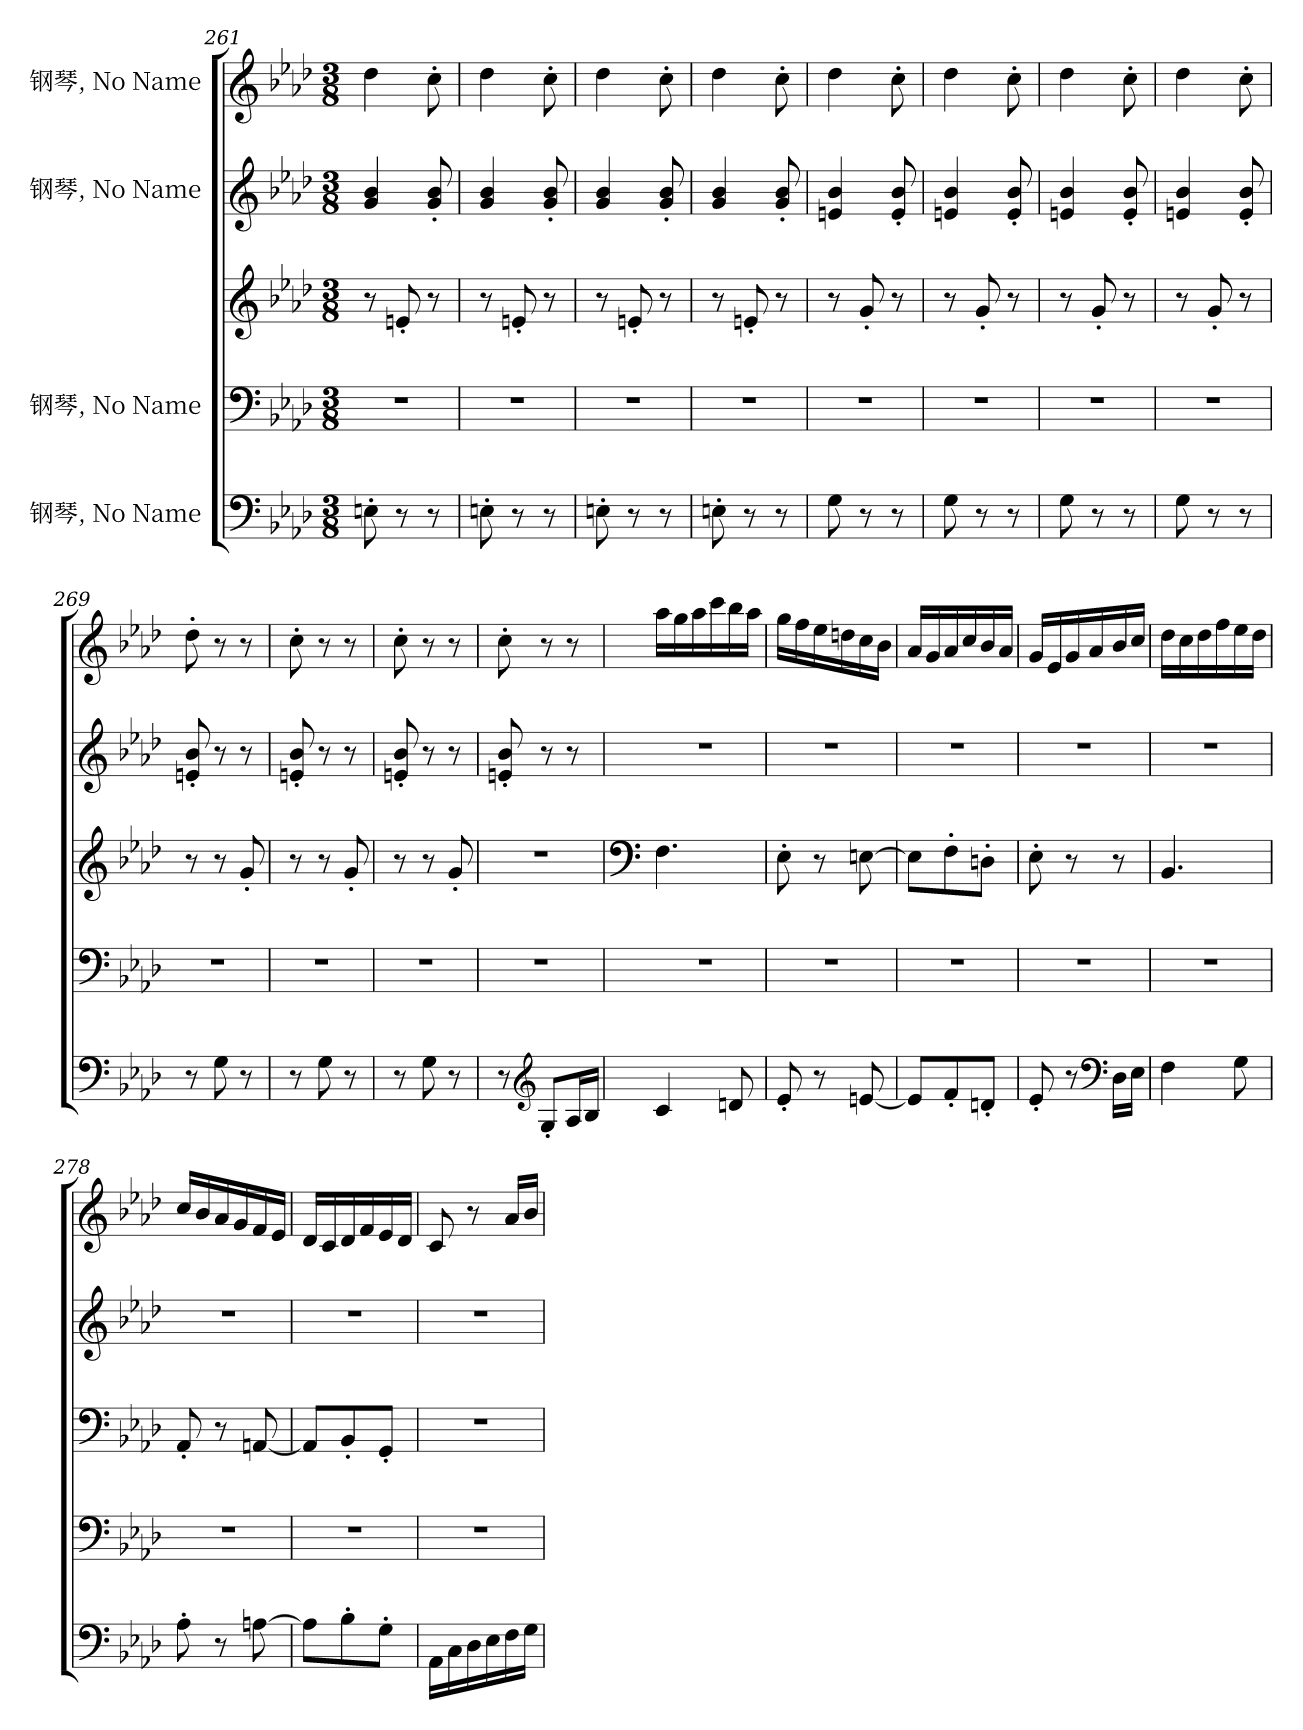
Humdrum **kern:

**kern	**kern	**kern	**kern	**kern
*part4	*part3	*part3	*part2	*part1
*staff5	*staff4	*staff3	*staff2	*staff1
*I"钢琴, No Name	*I"钢琴, No Name	*	*I"钢琴, No Name	*I"钢琴, No Name
*clefF4	*clefF4	*clefG2	*clefG2	*clefG2
*k[b-e-a-d-]	*k[b-e-a-d-]	*k[b-e-a-d-]	*k[b-e-a-d-]	*k[b-e-a-d-]
*M3/8	*M3/8	*M3/8	*M3/8	*M3/8
*MM134	*MM134	*MM134	*MM134	*MM134
=261	=261	=261	=261	=261
8En'\	4.r	8r	4g/ 4b-/	4dd-\
8r	.	8en'/	.	.
8r	.	8r	8g/' 8b-/'	8cc'\
!!LO:LB:g=z
=262	=262	=262	=262	=262
8En'\	4.r	8r	4g/ 4b-/	4dd-\
8r	.	8en'/	.	.
8r	.	8r	8g/' 8b-/'	8cc'\
=263	=263	=263	=263	=263
8En'\	4.r	8r	4g/ 4b-/	4dd-\
8r	.	8en'/	.	.
8r	.	8r	8g/' 8b-/'	8cc'\
=264	=264	=264	=264	=264
8En'\	4.r	8r	4g/ 4b-/	4dd-\
8r	.	8en'/	.	.
8r	.	8r	8g/' 8b-/'	8cc'\
=265	=265	=265	=265	=265
*	*	*	*	*MM134
8G\	4.r	8r	4en/ 4b-/	4dd-\
8r	.	8g'/	.	.
8r	.	8r	8e/' 8b-/'	8cc'\
=266	=266	=266	=266	=266
8G\	4.r	8r	4en/ 4b-/	4dd-\
8r	.	8g'/	.	.
8r	.	8r	8e/' 8b-/'	8cc'\
=267	=267	=267	=267	=267
8G\	4.r	8r	4en/ 4b-/	4dd-\
8r	.	8g'/	.	.
8r	.	8r	8e/' 8b-/'	8cc'\
=268	=268	=268	=268	=268
8G\	4.r	8r	4en/ 4b-/	4dd-\
8r	.	8g'/	.	.
8r	.	8r	8e/' 8b-/'	8cc'\
!!LO:PB:g=z
=269	=269	=269	=269	=269
8r	4.r	8r	8en/' 8b-/'	8dd-'\
8G\	.	8r	8r	8r
8r	.	8g'/	8r	8r
=270	=270	=270	=270	=270
8r	4.r	8r	8en/' 8b-/'	8cc'\
8G\	.	8r	8r	8r
8r	.	8g'/	8r	8r
=271	=271	=271	=271	=271
8r	4.r	8r	8en/' 8b-/'	8cc'\
8G\	.	8r	8r	8r
8r	.	8g'/	8r	8r
=272	=272	=272	=272	=272
8r	4.r	4.r	8en/' 8b-/'	8cc'\
*clefG2	*	*	*	*
8G'/L	.	.	8r	8r
*	*	*	*	*MM134
16A-/L	.	.	8r	8r
16B-/JJ	.	.	.	.
=273	=273	=273	=273	=273
*	*	*clefF4	*	*
4c/	4.r	4.F\	4.r	16aa-\LL
.	.	.	.	16gg\
.	.	.	.	16aa-\
.	.	.	.	16ccc\
8dn/	.	.	.	16bb-\
.	.	.	.	16aa-\JJ
=274	=274	=274	=274	=274
8e-'/	4.r	8E-'\	4.r	16gg\LL
.	.	.	.	16ff\
8r	.	8r	.	16ee-\
.	.	.	.	16ddn\
*	*	*	*	*MM134
[8en/	.	[8En\	.	16cc\
.	.	.	.	16b-\JJ
!!LO:LB:g=z
=275	=275	=275	=275	=275
8e/L]	4.r	8E\L]	4.r	16a-/LL
.	.	.	.	16g/
8f'/	.	8F'\	.	16a-/
.	.	.	.	16cc/
8dn'/J	.	8Dn'\J	.	16b-/
.	.	.	.	16a-/JJ
=276	=276	=276	=276	=276
8e-'/	4.r	8E-'\	4.r	16g/LL
.	.	.	.	16e-/
8r	.	8r	.	16g/
.	.	.	.	16a-/
*clefF4	*	*	*	*
16D-\LL	.	8r	.	16b-/
16E-\JJ	.	.	.	16cc/JJ
=277	=277	=277	=277	=277
4F\	4.r	4.BB-/	4.r	16dd-\LL
.	.	.	.	16cc\
.	.	.	.	16dd-\
.	.	.	.	16ff\
8G\	.	.	.	16ee-\
.	.	.	.	16dd-\JJ
=278	=278	=278	=278	=278
8A-'\	4.r	8AA-'/	4.r	16cc/LL
.	.	.	.	16b-/
8r	.	8r	.	16a-/
.	.	.	.	16g/
*	*	*	*	*MM134
[8An\	.	[8AAn/	.	16f/
.	.	.	.	16e-/JJ
=279	=279	=279	=279	=279
8A\L]	4.r	8AA/L]	4.r	16d-/LL
.	.	.	.	16c/
8B-'\	.	8BB-'/	.	16d-/
.	.	.	.	16f/
8G'\J	.	8GG'/J	.	16e-/
.	.	.	.	16d-/JJ
=280	=280	=280	=280	=280
16AA-\LL	4.r	4.r	4.r	8c/
16C\	.	.	.	.
16D-\	.	.	.	8r
16E-\	.	.	.	.
*	*	*	*	*MM134
16F\	.	.	.	16a-/LL
16G\JJ	.	.	.	16b-/JJ
=	=	=	=	=
*-	*-	*-	*-	*-
